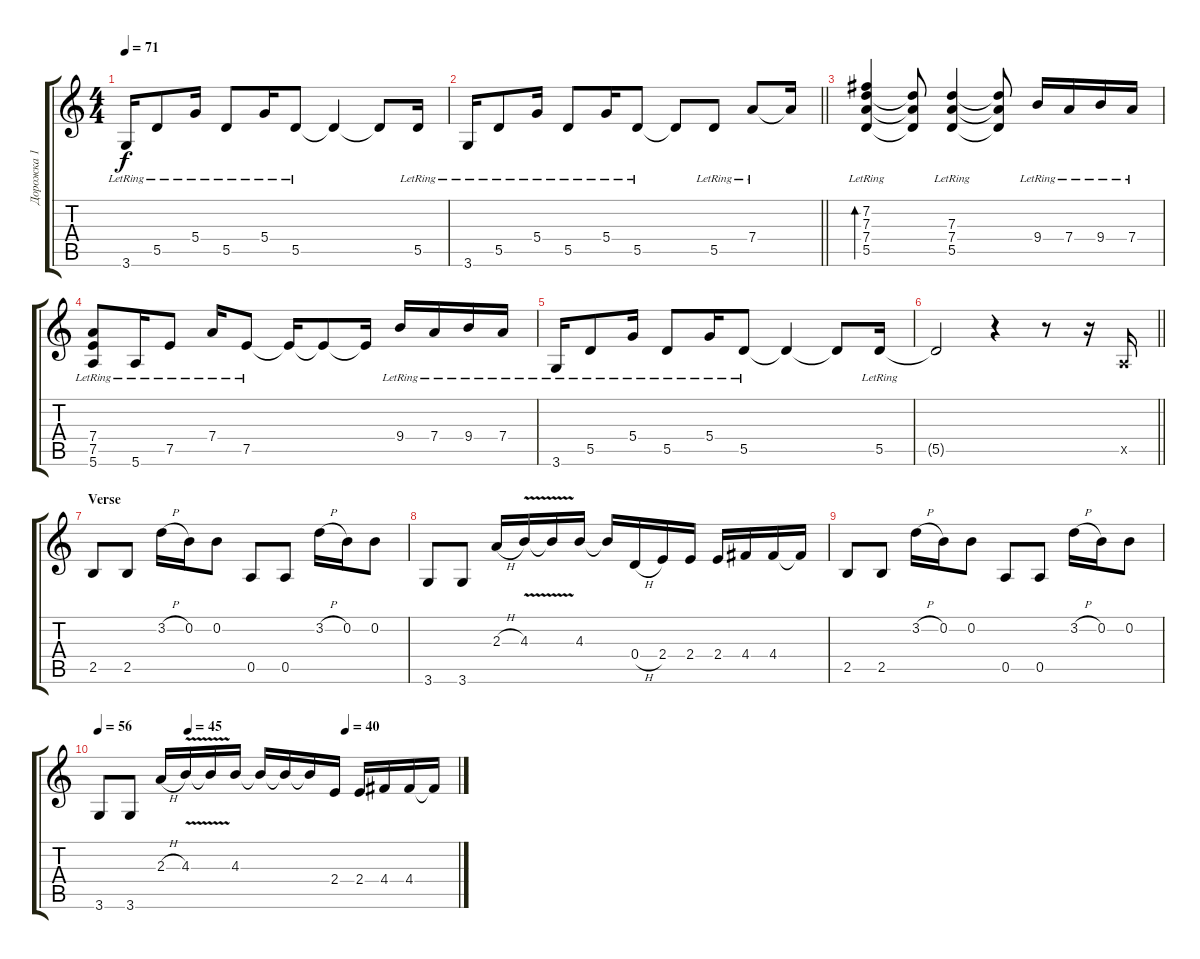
\track ("Дорожка 1" "Дорожка 1") {instrument electricguitarjazz}
\staff {score tabs}
\tuning (E4 B3 G3 D3 A2 E2) {hide}
\ts (4 4)
\tempo 71
\clef g2
\ks c
3.6{lr}.16{dy f} 5.5{lr}.8 5.4{lr}.16 5.5{lr}.8 5.4{lr}.16 5.5{lr}.8 5.5{t}.4 5.5{t}.8 5.5{lr}.16 |
\barLineRight lightlight
3.6{lr}.16 5.5{lr}.8 5.4{lr}.16 5.5{lr}.8 5.4{lr}.16 5.5{lr}.8 5.5{t}.8 5.5{lr}.8 7.4{lr}.8 7.4{t}.16 |
(7.2{lr} 7.3{lr} 7.4{lr} 5.5{lr}).4{bd 480} (7.3{t} 7.4{t} 5.5{t}).8 (7.3{lr} 7.4{lr} 5.5{lr}).4 (7.3{t} 7.4{t} 5.5{t}).8 9.4{lr}.16 7.4{lr}.16 9.4{lr}.16 7.4{lr}.16 |
(7.4{lr} 7.5{lr} 5.6{lr}).8 5.6{lr}.16 7.5{lr}.8 7.4{lr}.16 7.5{lr}.8 7.5{t}.16 7.5{t}.8 7.5{t}.16 9.4{lr}.16 7.4{lr}.16 9.4{lr}.16 7.4{lr}.16 |
3.6{lr}.16 5.5{lr}.8 5.4{lr}.16 5.5{lr}.8 5.4{lr}.16 5.5{lr}.8 5.5{t}.4 5.5{t}.8 5.5{lr}.16 |
\barLineRight lightlight
5.5{t}.2 r.4 r.8 r.16 0.5{x}.16 |
\section ("" "Verse")
2.5.8 2.5.8 3.2{h}.16 0.2.16 0.2.8 0.5.8 0.5.8 3.2{h}.16 0.2.16 0.2.8 |
3.6.8 3.6.8 2.3{h}.16 4.3{v}.16 4.3{t}.16 4.3.16 4.3{t}.16 0.4{h}.16 2.4.16 2.4.16 2.4.16 4.4.16 4.4.16 4.4{t}.16 |
2.5.8 2.5.8 3.2{h}.16 0.2.16 0.2.8 0.5.8 0.5.8 3.2{h}.16 0.2.16 0.2.8 |
\tempo 56
\tempo (45 0.25)
\tempo (40 0.6875)
3.6.8 3.6.8 2.3{h}.16 4.3{v}.16 4.3{t}.16 4.3.16 4.3{t}.16 4.3{t}.16 4.3{t}.16 2.4.16 2.4.16 4.4.16 4.4.16 4.4{t}.16
